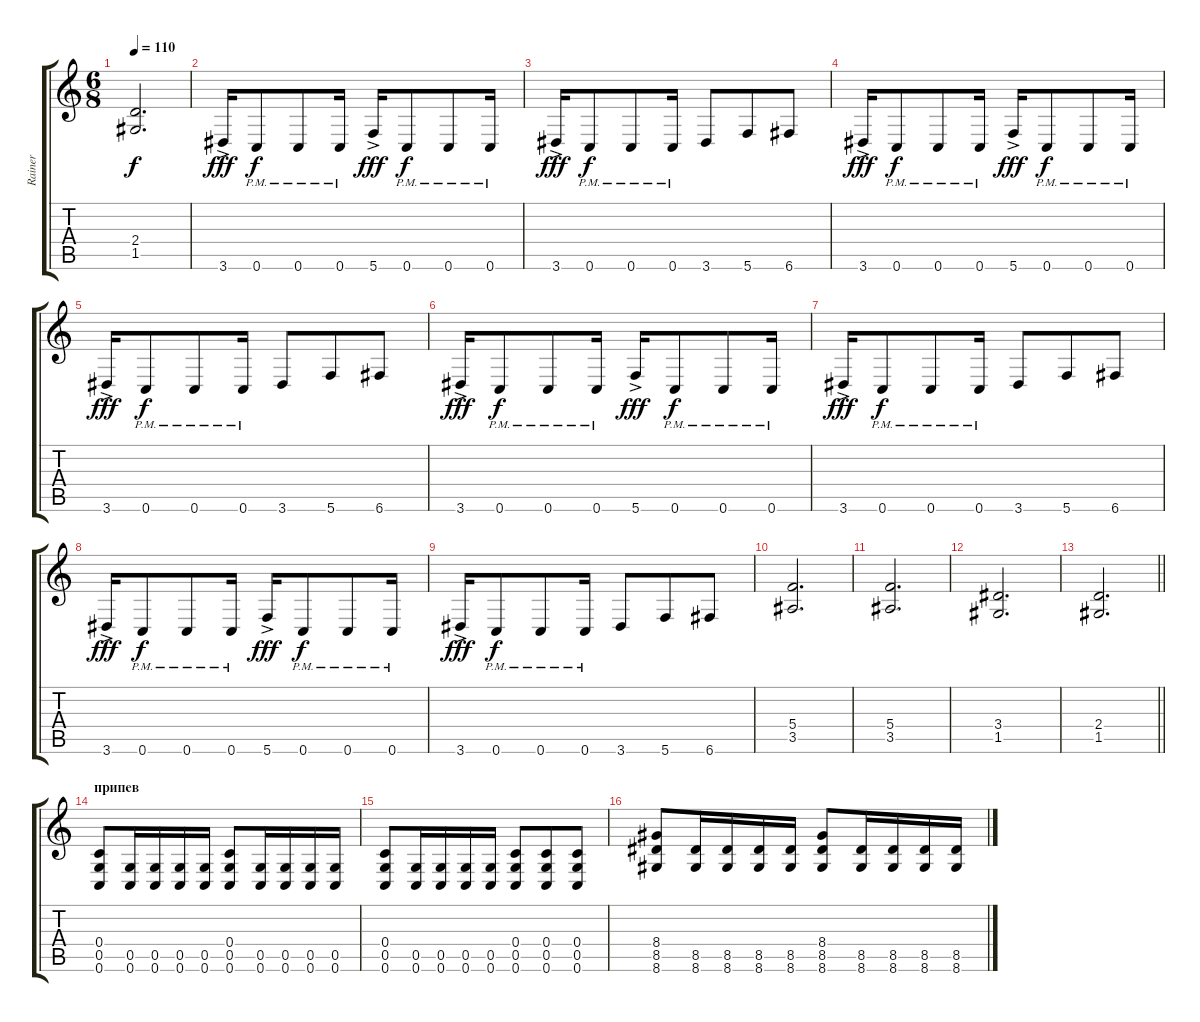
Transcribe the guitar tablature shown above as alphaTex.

\track ("Rainer" "Rainer") {instrument distortionguitar}
\staff {score tabs}
\tuning (D4 A3 F3 C3 G2 C2) {hide}
\ts (6 8)
\tempo 110
\clef g2
\ks c
(2.4 1.5).2{d dy f} |
3.6{ac}.16{dy fff} 0.6{pm}.8{dy f} 0.6{pm}.8 0.6{pm}.16 5.6{ac}.16{dy fff} 0.6{pm}.8{dy f} 0.6{pm}.8 0.6{pm}.16 |
3.6{ac}.16{dy fff} 0.6{pm}.8{dy f} 0.6{pm}.8 0.6{pm}.16 3.6.8 5.6.8 6.6.8 |
3.6{ac}.16{dy fff} 0.6{pm}.8{dy f} 0.6{pm}.8 0.6{pm}.16 5.6{ac}.16{dy fff} 0.6{pm}.8{dy f} 0.6{pm}.8 0.6{pm}.16 |
3.6{ac}.16{dy fff} 0.6{pm}.8{dy f} 0.6{pm}.8 0.6{pm}.16 3.6.8 5.6.8 6.6.8 |
3.6{ac}.16{dy fff} 0.6{pm}.8{dy f} 0.6{pm}.8 0.6{pm}.16 5.6{ac}.16{dy fff} 0.6{pm}.8{dy f} 0.6{pm}.8 0.6{pm}.16 |
3.6{ac}.16{dy fff} 0.6{pm}.8{dy f} 0.6{pm}.8 0.6{pm}.16 3.6.8 5.6.8 6.6.8 |
3.6{ac}.16{dy fff} 0.6{pm}.8{dy f} 0.6{pm}.8 0.6{pm}.16 5.6{ac}.16{dy fff} 0.6{pm}.8{dy f} 0.6{pm}.8 0.6{pm}.16 |
3.6{ac}.16{dy fff} 0.6{pm}.8{dy f} 0.6{pm}.8 0.6{pm}.16 3.6.8 5.6.8 6.6.8 |
(5.4 3.5).2{d} |
(5.4 3.5).2{d} |
(3.4 1.5).2{d} |
\barLineRight lightlight
(2.4 1.5).2{d} |
\section ("" "припев")
(0.4 0.5 0.6).8 (0.5 0.6).16 (0.5 0.6).16 (0.5 0.6).16 (0.5 0.6).16 (0.4 0.5 0.6).8 (0.5 0.6).16 (0.5 0.6).16 (0.5 0.6).16 (0.5 0.6).16 |
(0.4 0.5 0.6).8 (0.5 0.6).16 (0.5 0.6).16 (0.5 0.6).16 (0.5 0.6).16 (0.4 0.5 0.6).8 (0.4 0.5 0.6).8 (0.4 0.5 0.6).8 |
(8.4 8.5 8.6).8 (8.5 8.6).16 (8.5 8.6).16 (8.5 8.6).16 (8.5 8.6).16 (8.4 8.5 8.6).8 (8.5 8.6).16 (8.5 8.6).16 (8.5 8.6).16 (8.5 8.6).16
